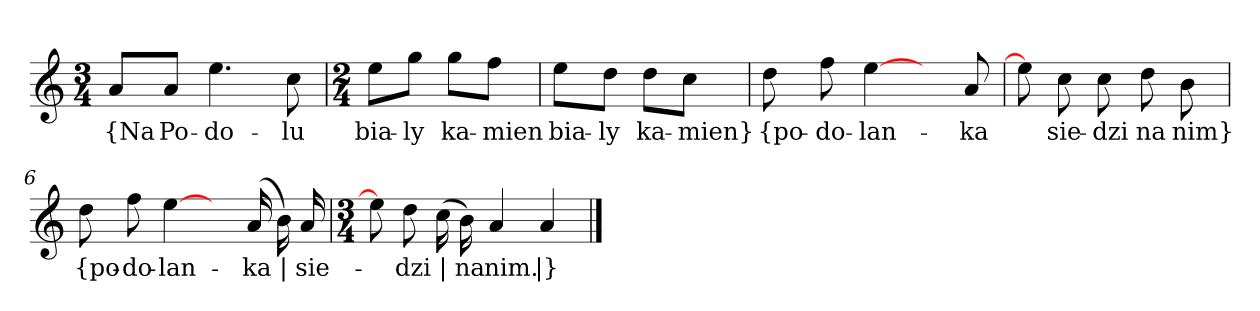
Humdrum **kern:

**kern	**text
*part1	*part1
*staff1	*staff1
*clefG2	*
*k[]	*
*a:	*
*M3/4	*
=	=
8a/L	{Na
8a/J	Po-
4.ee	-do-
8cc	-lu
=2	=2
*M2/4	*
8ee\L	bia-
8gg\J	-ly
8gg\L	ka-
8ff\J	-mien
=3	=3
8ee\L	bia-
8dd\J	-ly
8dd\L	ka-
8cc\J	-mien}
=4y	=4y
8dd	{po-
8ff	-do-
[4ee	-lan-
8ryy	.
8a	-ka
=5	=5
8ee]	.
8cc	sie-
8cc	-dzi
8dd	na
8b	nim}
=6y	=6y
8dd	{po-
8ff	-do-
[4ee	-lan-
8ryy	.
(16a	-ka
16b)	|
16a	sie-
=7	=7
*M3/4	*
8ee]	.
8dd	-dzi
(16cc	|
16b)	na
4a	nim.
4a	|}
==	==
*-	*-
